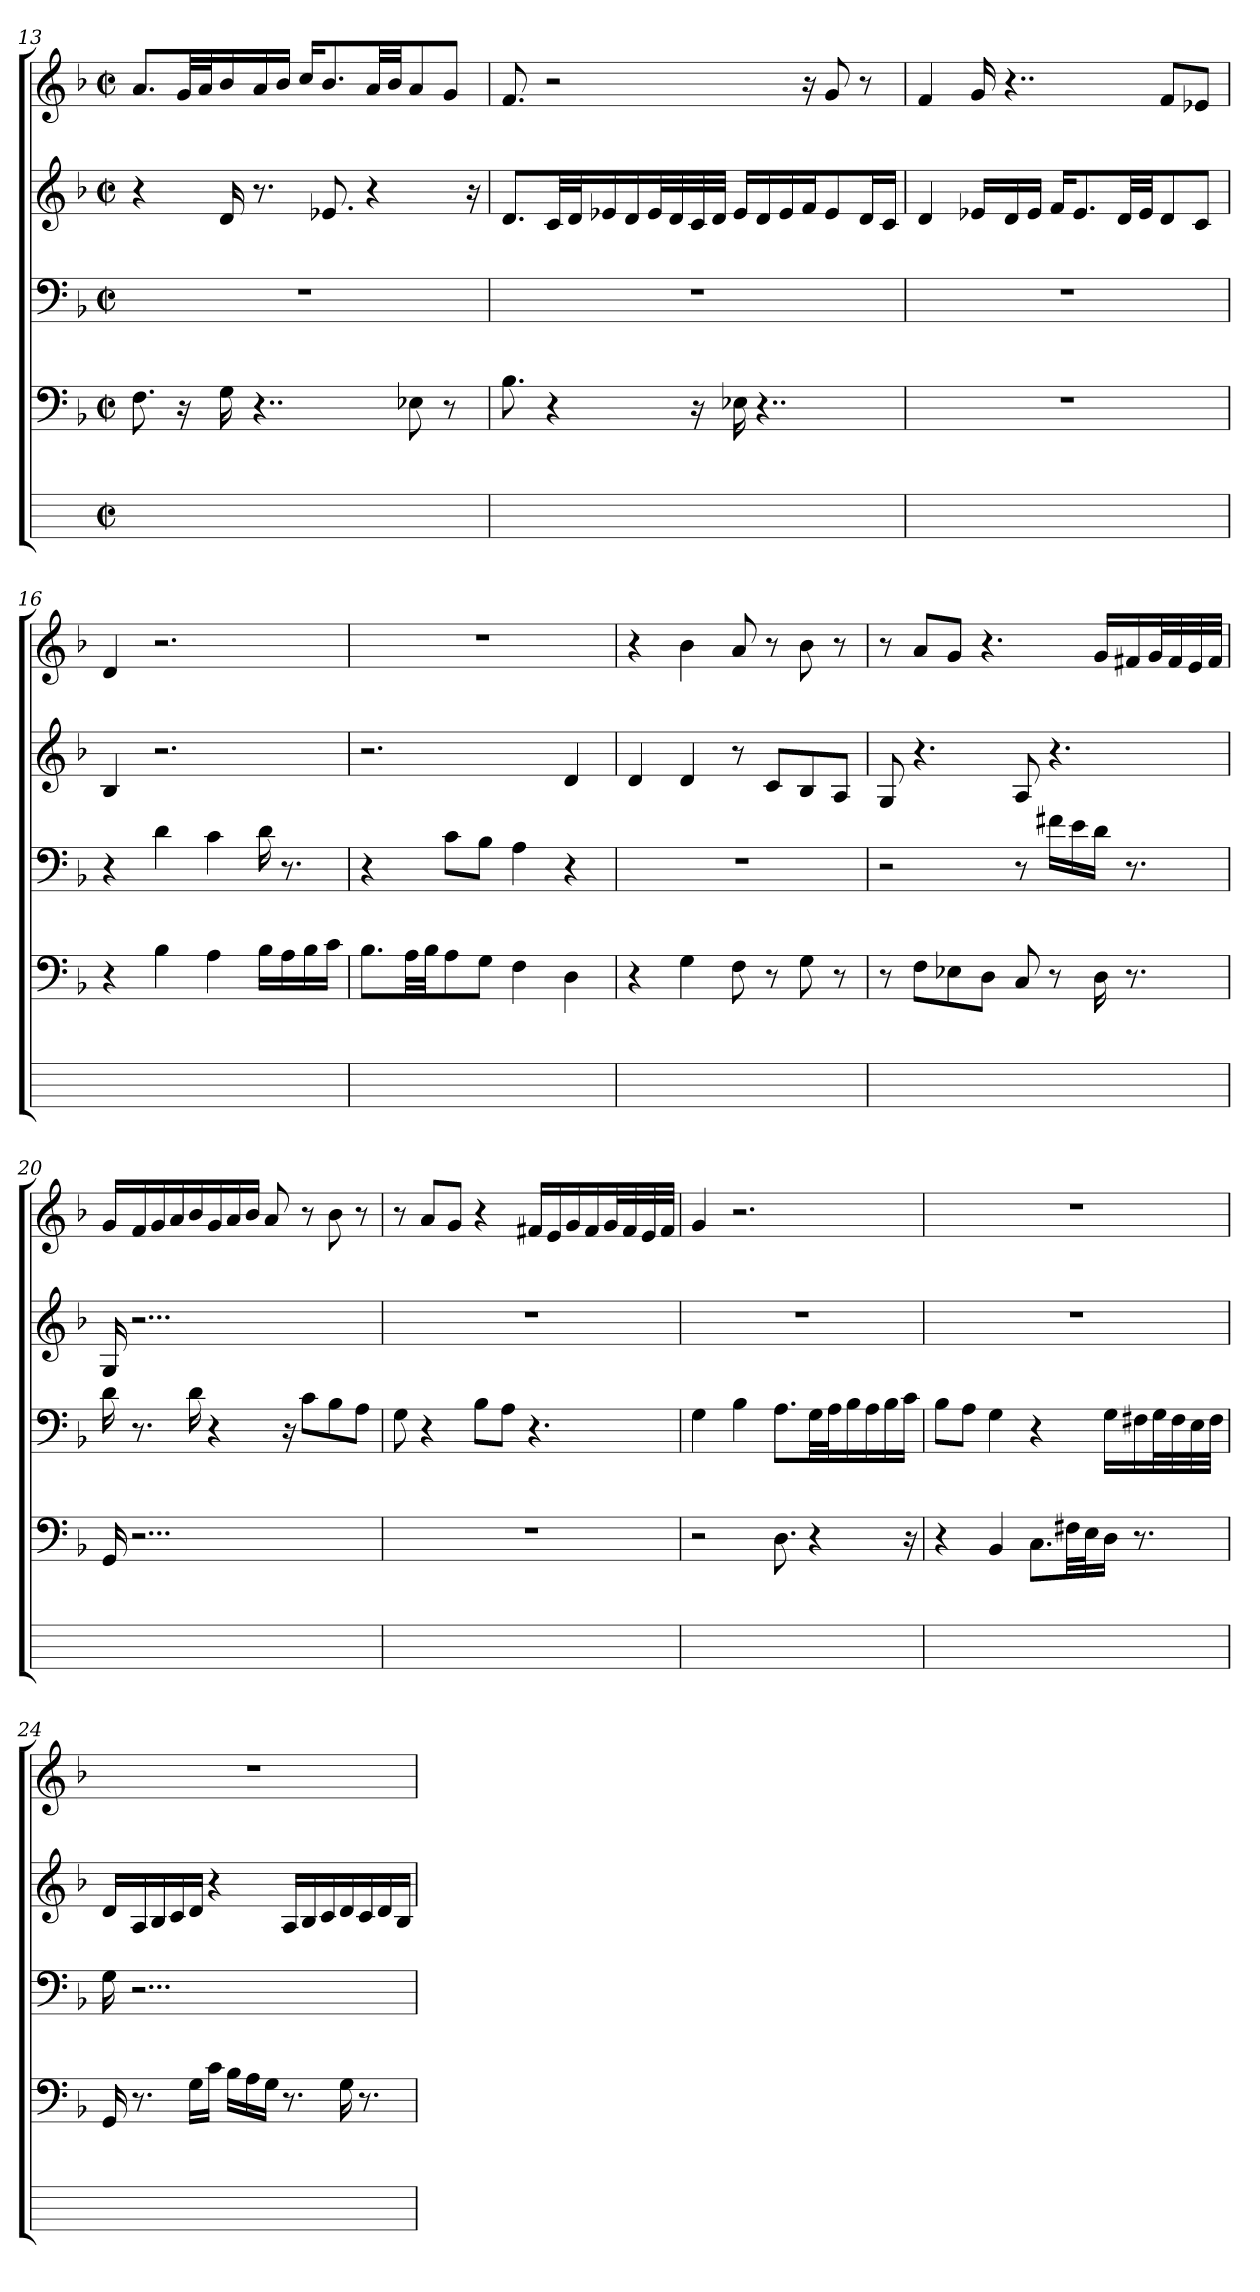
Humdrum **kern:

**kern	**kern	**kern	**kern	**kern
*part5	*part4	*part3	*part2	*part1
*staff5	*staff4	*staff3	*staff2	*staff1
*	*clefF4	*clefF4	*clefG2	*clefG2
*	*k[b-]	*k[b-]	*k[b-]	*k[b-]
*	*F:	*F:	*F:	*F:
*M2/2	*M2/2	*M2/2	*M2/2	*M2/2
*met(c|)	*met(c|)	*met(c|)	*met(c|)	*met(c|)
=13	=13	=13	=13	=13
1ryy	8.F	1r	4r	8.aL
.	16r	.	.	32giLL
.	.	.	.	32aiJ
.	16G	.	16d	16b-
.	4..r	.	8.r	16ai
.	.	.	.	16b-iJJ
.	.	.	.	16cciKL
.	.	.	8.e-X	8.b-j
.	.	.	4r	32aiLL
.	.	.	.	32b-iJJ
.	8E-X	.	.	8a
.	8r	.	.	8gJ
.	.	.	16r	.
=14	=14	=14	=14	=14
1ryy	8.B-	1r	8.dL	8.f
.	4r	.	32ciLL	2r
.	.	.	32diJ	.
.	.	.	16e-Xi	.
.	.	.	16di	.
.	.	.	32e-iL	.
.	.	.	32di	.
.	16r	.	32ci	.
.	.	.	32diJJJ	.
.	16E-X	.	16e-LL	.
.	4..r	.	16di	.
.	.	.	16e-i	.
.	.	.	16fiJ	16r
.	.	.	8e-j	8g
.	.	.	16diL	8r
.	.	.	16ciJJ	.
=15	=15	=15	=15	=15
1ryy	1r	1r	4d	4f
.	.	.	16e-XLL	16g
.	.	.	16di	4..r
.	.	.	16e-iJJ	.
.	.	.	16fiKL	.
.	.	.	8.e-j	.
.	.	.	32diLL	.
.	.	.	32e-iJJ	.
.	.	.	8d	8fL
.	.	.	8cJ	8e-J
=16	=16	=16	=16	=16
1ryy	4r	4r	4B-	4d
.	4B-	4d	2.r	2.r
.	4A	4c	.	.
.	16B-LL	16d	.	.
.	16Ai	8.r	.	.
.	16B-i	.	.	.
.	16ciJJ	.	.	.
=17	=17	=17	=17	=17
1ryy	8.B-jL	4r	2.r	1r
.	32AiLL	.	.	.
.	32B-iJJ	.	.	.
.	8A	8cL	.	.
.	8GJ	8B-J	.	.
.	4F	4A	.	.
.	4D	4r	4d	.
=18	=18	=18	=18	=18
1ryy	4r	1r	4d	4r
.	4G	.	4d	4b-
.	8F	.	8r	8a
.	8r	.	8cL	8r
.	8G	.	8B-	8b-
.	8r	.	8AJ	8r
=19	=19	=19	=19	=19
1ryy	8r	2r	8G	8r
.	8FL	.	4.r	8aL
.	8E-XZ	.	.	8gJ
.	8DJ	.	.	4.r
.	8C	8r	8A	.
.	8r	16f#XiLL	4.r	.
.	.	16ei	.	.
.	16D	16dJJ	.	16gjLL
.	8.r	8.r	.	16f#i
.	.	.	.	32giL
.	.	.	.	32f#i
.	.	.	.	32ei
.	.	.	.	32f#iJJJ
=20	=20	=20	=20	=20
1ryy	16GG	16d	16G	16gLL
.	2...r	8.r	2...r	16fi
.	.	.	.	16gi
.	.	.	.	16ai
.	.	16d	.	16b-
.	.	4r	.	16gi
.	.	.	.	16ai
.	.	.	.	16b-iJJ
.	.	.	.	8a
.	.	16r	.	.
.	.	8cL	.	8r
.	.	8B-	.	8b-
.	.	8AJ	.	8r
=21	=21	=21	=21	=21
1ryy	1r	8G	1r	8r
.	.	4r	.	8aL
.	.	.	.	8gJ
.	.	8B-iL	.	4r
.	.	8AJ	.	.
.	.	4.r	.	16f#XiLL
.	.	.	.	16ei
.	.	.	.	16gj
.	.	.	.	16f#i
.	.	.	.	32giL
.	.	.	.	32f#i
.	.	.	.	32ei
.	.	.	.	32f#iJJJ
=22	=22	=22	=22	=22
1ryy	2r	4G	1r	4g
.	.	4B-	.	2.r
.	8.D	8.AL	.	.
.	4r	32GiLL	.	.
.	.	32AiJ	.	.
.	.	16B-	.	.
.	.	16Ai	.	.
.	.	16B-i	.	.
.	16r	16ciJJ	.	.
=23	=23	=23	=23	=23
1ryy	4r	8B-iL	1r	1r
.	.	8AJ	.	.
.	4BB-	4G	.	.
.	8.CL	4r	.	.
.	32F#XiLL	.	.	.
.	32EiJ	.	.	.
.	16DJJ	16GjLL	.	.
.	8.r	16F#i	.	.
.	.	32GiL	.	.
.	.	32F#i	.	.
.	.	32Ei	.	.
.	.	32F#iJJJ	.	.
=24	=24	=24	=24	=24
1ryy	16GG	16G	16dLL	1r
.	8.r	2...r	16Ai	.
.	.	.	16B-i	.
.	.	.	16ci	.
.	16GLL	.	16djJJ	.
.	16ciJJ	.	4r	.
.	16B-iLL	.	.	.
.	16Ai	.	.	.
.	16GJJ	.	.	.
.	8.r	.	16AiLL	.
.	.	.	16B-i	.
.	.	.	16ci	.
.	16G	.	16dj	.
.	8.r	.	16ci	.
.	.	.	16di	.
.	.	.	16B-iJJ	.
=	=	=	=	=
*-	*-	*-	*-	*-
